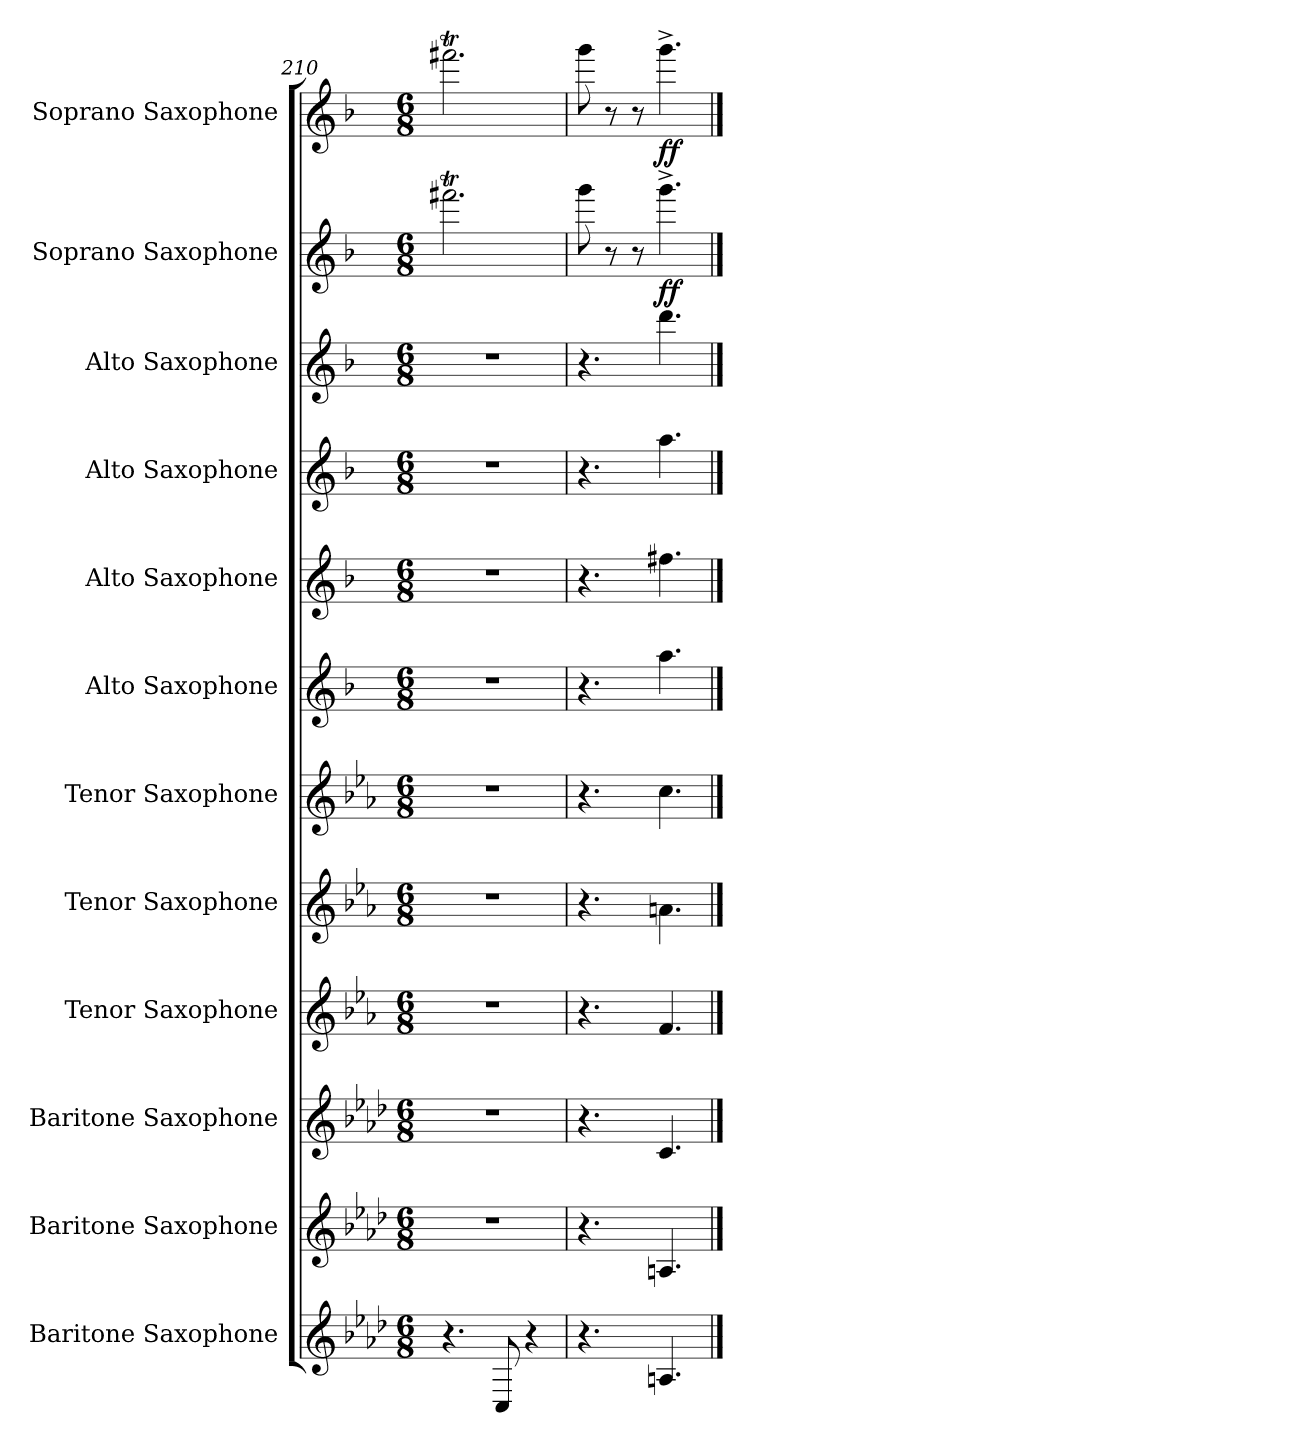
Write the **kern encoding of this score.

**kern	**kern	**kern	**kern	**kern	**kern	**kern	**kern	**kern	**kern	**kern	**dynam	**kern	**dynam
*part12	*part11	*part10	*part9	*part8	*part7	*part6	*part5	*part4	*part3	*part2	*part2	*part1	*part1
*staff12	*staff11	*staff10	*staff9	*staff8	*staff7	*staff6	*staff5	*staff4	*staff3	*staff2	*staff2	*staff1	*staff1
*I"Baritone Saxophone	*I"Baritone Saxophone	*I"Baritone Saxophone	*I"Tenor Saxophone	*I"Tenor Saxophone	*I"Tenor Saxophone	*I"Alto Saxophone	*I"Alto Saxophone	*I"Alto Saxophone	*I"Alto Saxophone	*I"Soprano Saxophone	*	*I"Soprano Saxophone	*
*I'Bar. Sax.	*I'Bar. Sax.	*I'Bar. Sax.	*I'T. Sax.	*I'T. Sax.	*I'T. Sax.	*I'A. Sax.	*I'A. Sax.	*I'A. Sax.	*I'A. Sax.	*I'S. Sax.	*	*I'S. Sax.	*
*clefG2	*clefG2	*clefG2	*clefG2	*clefG2	*clefG2	*clefG2	*clefG2	*clefG2	*clefG2	*clefG2	*	*clefG2	*
*ITrd12c21	*ITrd12c21	*ITrd12c21	*ITrd8c14	*ITrd8c14	*ITrd8c14	*ITrd5c9	*ITrd5c9	*ITrd5c9	*ITrd5c9	*ITrd1c2	*	*ITrd1c2	*
*k[b-e-a-d-]	*k[b-e-a-d-]	*k[b-e-a-d-]	*k[b-e-a-]	*k[b-e-a-]	*k[b-e-a-]	*k[b-e-a-d-]	*k[b-e-a-d-]	*k[b-e-a-d-]	*k[b-e-a-d-]	*k[b-e-a-]	*	*k[b-e-a-]	*
*M6/8	*M6/8	*M6/8	*M6/8	*M6/8	*M6/8	*M6/8	*M6/8	*M6/8	*M6/8	*M6/8	*	*M6/8	*
=210	=210	=210	=210	=210	=210	=210	=210	=210	=210	=210	=210	=210	=210
4.r	2.r	2.r	2.r	2.r	2.r	2.r	2.r	2.r	2.r	2.eeent\	.	2.eeent\	.
8CC/	.	.	.	.	.	.	.	.	.	.	.	.	.
4r	.	.	.	.	.	.	.	.	.	.	.	.	.
=211	=211	=211	=211	=211	=211	=211	=211	=211	=211	=211	=211	=211	=211
4.r	4.r	4.r	4.r	4.r	4.r	4.r	4.r	4.r	4.r	8fff\	.	8fff\	.
.	.	.	.	.	.	.	.	.	.	8r	.	8r	.
.	.	.	.	.	.	.	.	.	.	8r	.	8r	.
!	!	!	!	!	!	!	!	!	!	!	!LO:DY:b	!	!LO:DY:b
4.AAn/	4.AAn/	4.C/	4.F/	4.An\	4.c\	4.cc\	4.an\	4.cc\	4.ff\	4.fff^\	ff	4.fff^\	ff
==	==	==	==	==	==	==	==	==	==	==	==	==	==
*-	*-	*-	*-	*-	*-	*-	*-	*-	*-	*-	*-	*-	*-
